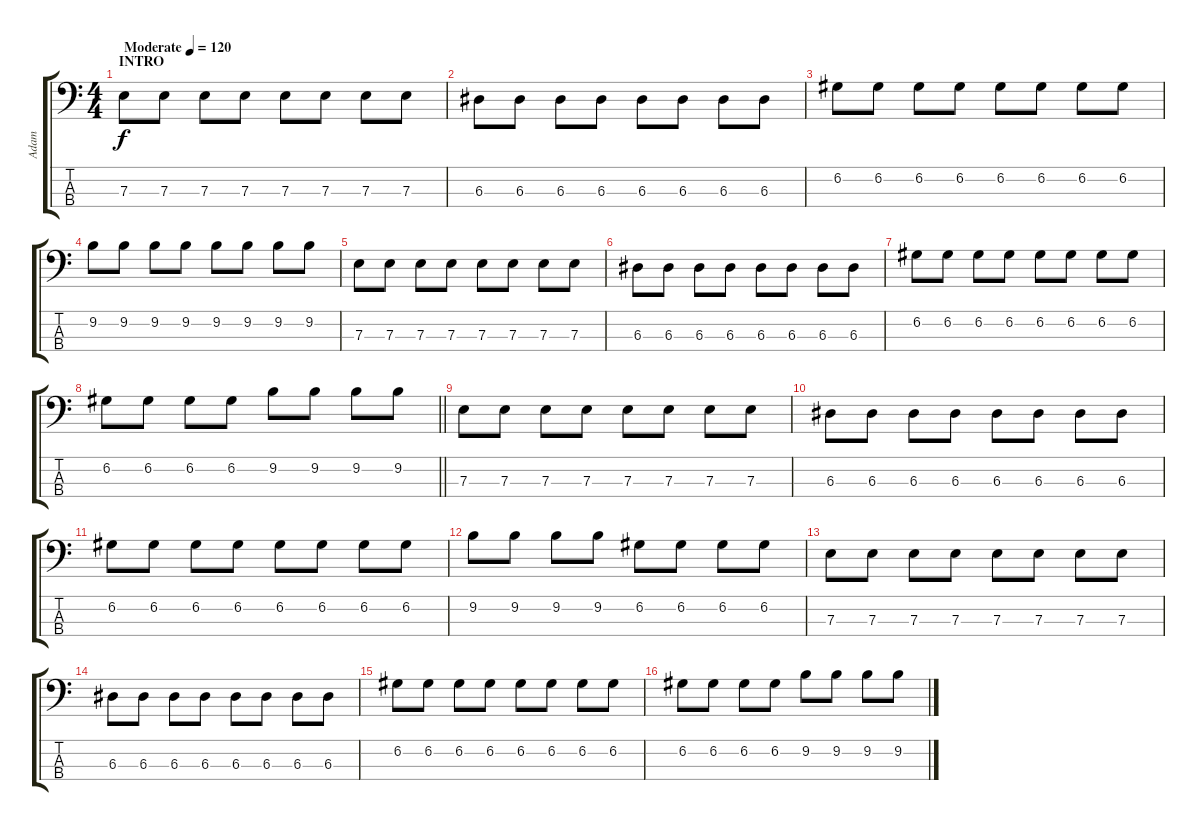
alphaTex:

\track ("Adam" "Adam") {instrument electricbassfinger}
\staff {score tabs}
\tuning (G2 D2 A1 E1) {hide}
\ts (4 4)
\section ("" "INTRO")
\tempo (120 "Moderate")
\clef f4
\ks c
7.3.8{dy f instrument electricbassfinger} 7.3.8 7.3.8 7.3.8 7.3.8 7.3.8 7.3.8 7.3.8 |
6.3.8 6.3.8 6.3.8 6.3.8 6.3.8 6.3.8 6.3.8 6.3.8 |
6.2.8 6.2.8 6.2.8 6.2.8 6.2.8 6.2.8 6.2.8 6.2.8 |
9.2.8 9.2.8 9.2.8 9.2.8 9.2.8 9.2.8 9.2.8 9.2.8 |
7.3.8 7.3.8 7.3.8 7.3.8 7.3.8 7.3.8 7.3.8 7.3.8 |
6.3.8 6.3.8 6.3.8 6.3.8 6.3.8 6.3.8 6.3.8 6.3.8 |
6.2.8 6.2.8 6.2.8 6.2.8 6.2.8 6.2.8 6.2.8 6.2.8 |
\barLineRight lightlight
6.2.8 6.2.8 6.2.8 6.2.8 9.2.8 9.2.8 9.2.8 9.2.8 |
\section ("" "")
7.3.8 7.3.8 7.3.8 7.3.8 7.3.8 7.3.8 7.3.8 7.3.8 |
6.3.8 6.3.8 6.3.8 6.3.8 6.3.8 6.3.8 6.3.8 6.3.8 |
6.2.8 6.2.8 6.2.8 6.2.8 6.2.8 6.2.8 6.2.8 6.2.8 |
9.2.8 9.2.8 9.2.8 9.2.8 6.2.8 6.2.8 6.2.8 6.2.8 |
7.3.8 7.3.8 7.3.8 7.3.8 7.3.8 7.3.8 7.3.8 7.3.8 |
6.3.8 6.3.8 6.3.8 6.3.8 6.3.8 6.3.8 6.3.8 6.3.8 |
6.2.8 6.2.8 6.2.8 6.2.8 6.2.8 6.2.8 6.2.8 6.2.8 |
6.2.8 6.2.8 6.2.8 6.2.8 9.2.8 9.2.8 9.2.8 9.2.8
